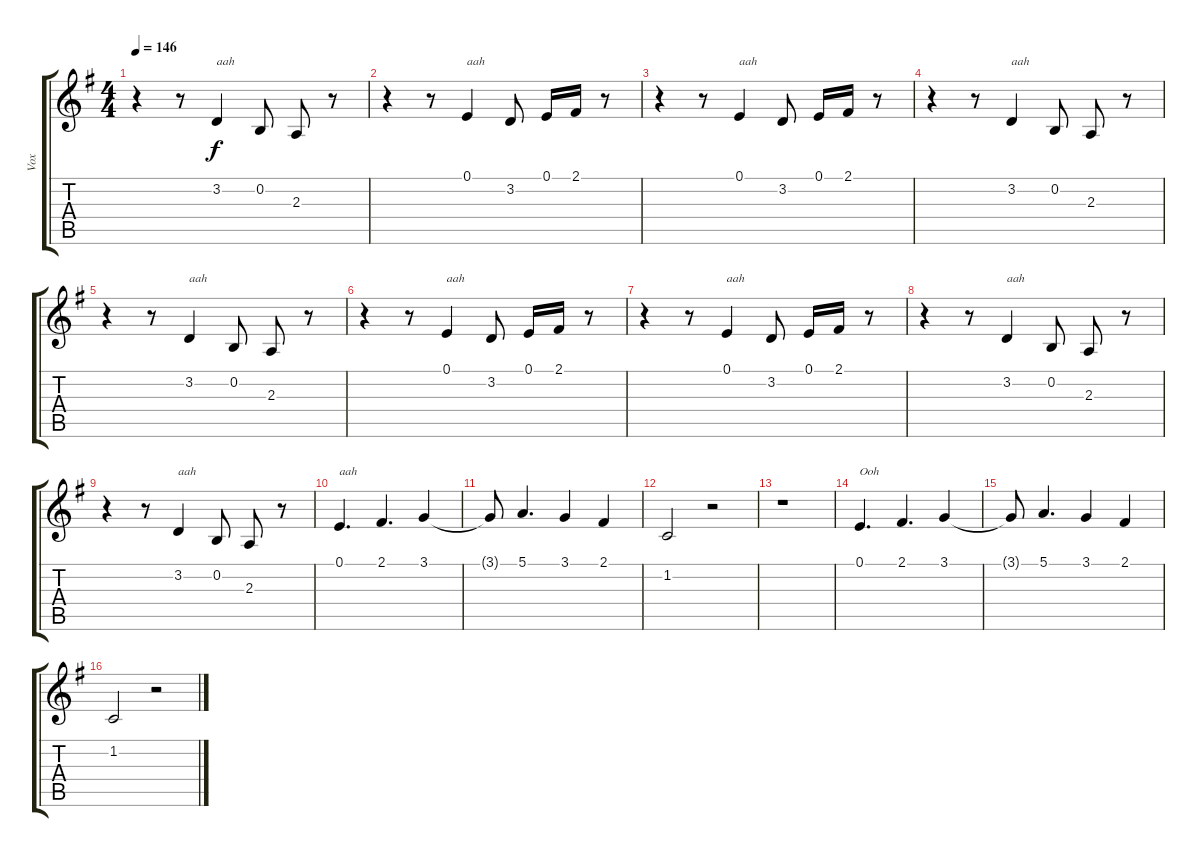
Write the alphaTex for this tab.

\track ("Vox" "Vox") {mute instrument violin}
\staff {score tabs}
\tuning (E4 B3 G3 D3 A2 E2) {hide}
\ts (4 4)
\tempo 146
\clef g2
\ks g
r.4{dy f} r.8 3.2.4{txt "aah"} 0.2.8 2.3.8 r.8 |
r.4 r.8 0.1.4{txt "aah"} 3.2.8 0.1.16 2.1.16 r.8 |
r.4 r.8 0.1.4{txt "aah"} 3.2.8 0.1.16 2.1.16 r.8 |
r.4 r.8 3.2.4{txt "aah"} 0.2.8 2.3.8 r.8 |
r.4 r.8 3.2.4{txt "aah"} 0.2.8 2.3.8 r.8 |
r.4 r.8 0.1.4{txt "aah"} 3.2.8 0.1.16 2.1.16 r.8 |
r.4 r.8 0.1.4{txt "aah"} 3.2.8 0.1.16 2.1.16 r.8 |
r.4 r.8 3.2.4{txt "aah"} 0.2.8 2.3.8 r.8 |
r.4 r.8 3.2.4{txt "aah"} 0.2.8 2.3.8 r.8 |
0.1.4{d txt "aah"} 2.1.4{d} 3.1.4 |
3.1{t}.8 5.1.4{d} 3.1.4 2.1.4 |
1.2.2 r.2 |
r.1 |
0.1.4{d txt "Ooh"} 2.1.4{d} 3.1.4 |
3.1{t}.8 5.1.4{d} 3.1.4 2.1.4 |
1.2.2 r.2
